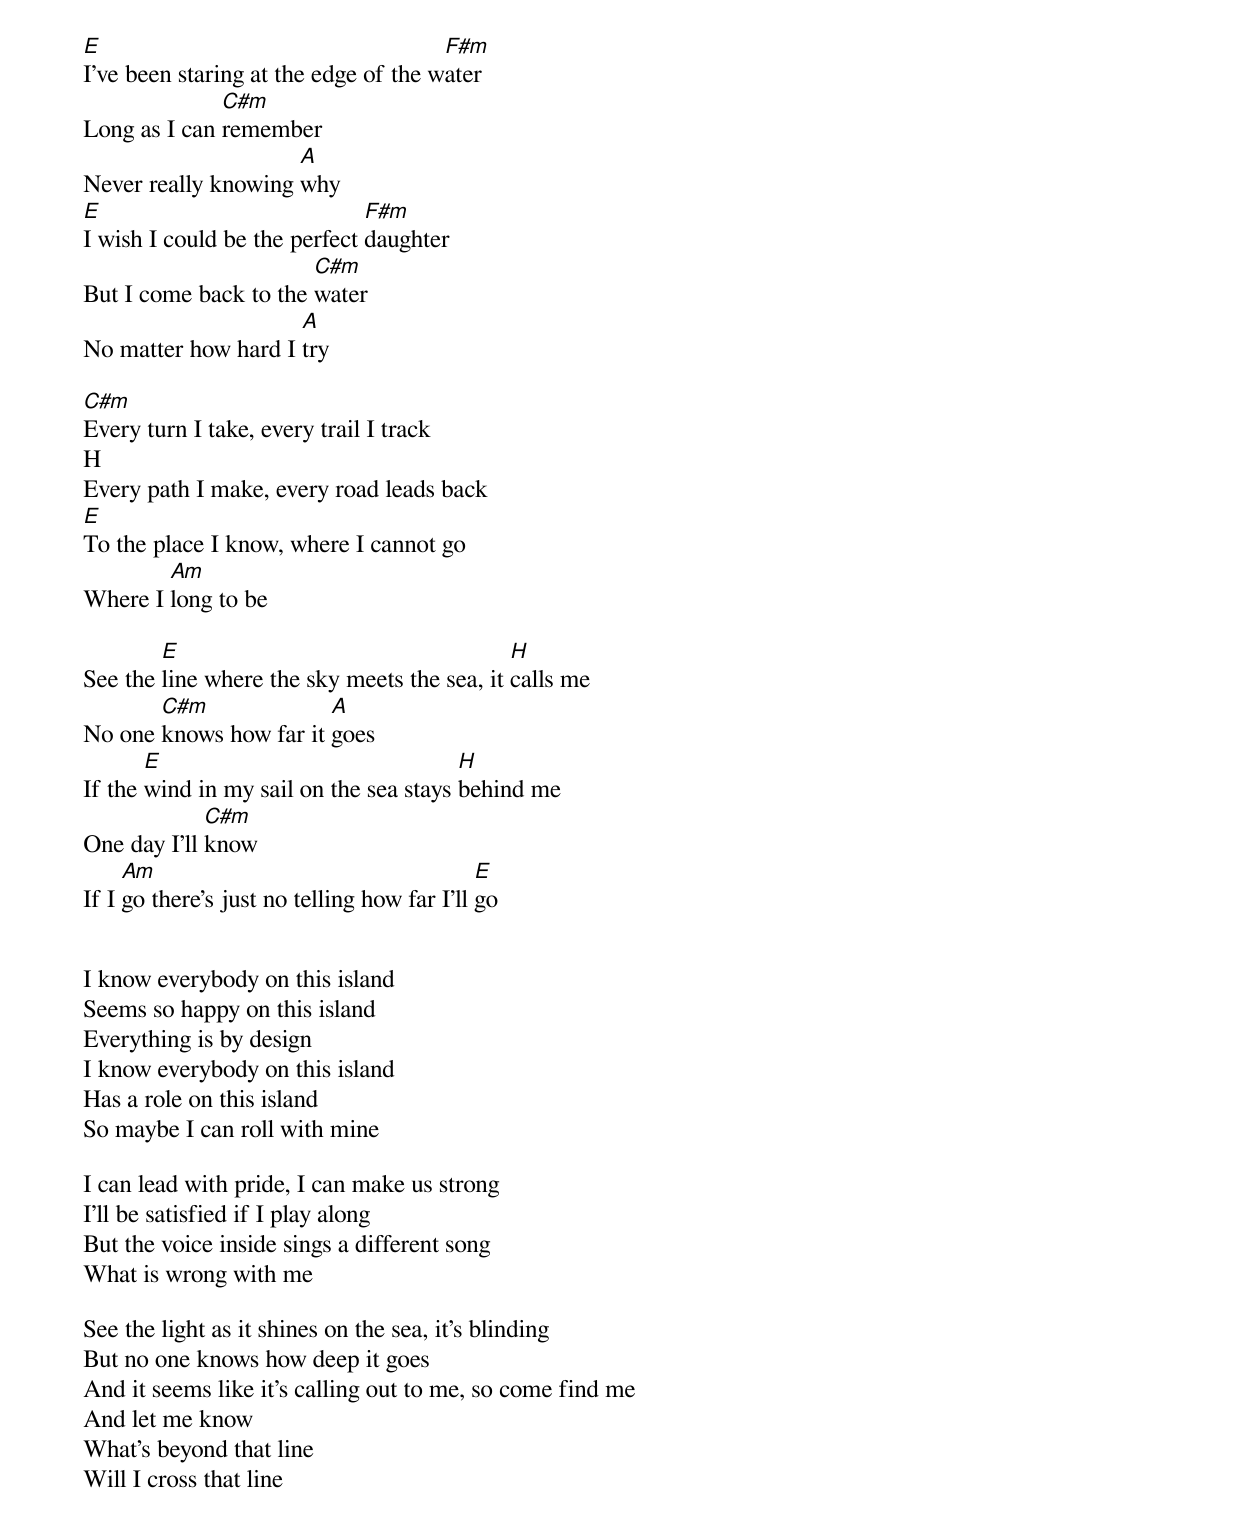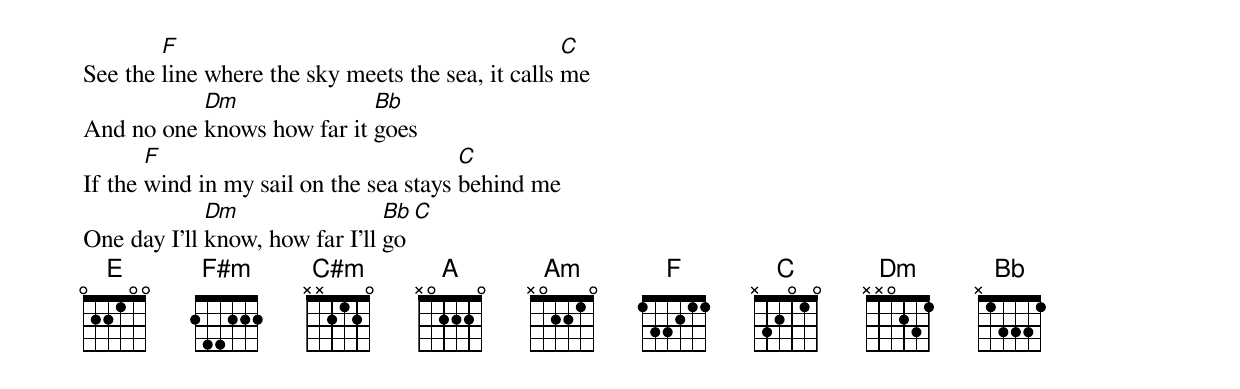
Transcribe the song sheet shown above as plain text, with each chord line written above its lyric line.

E                                     F#m
I've been staring at the edge of the water
              C#m
Long as I can remember
                     A
Never really knowing why
E                             F#m
I wish I could be the perfect daughter
                       C#m
But I come back to the water
                     A
No matter how hard I try

C#m
Every turn I take, every trail I track
H
Every path I make, every road leads back
E
To the place I know, where I cannot go
        Am
Where I long to be

        E                                    H
See the line where the sky meets the sea, it calls me
       C#m              A
No one knows how far it goes
       E                                H
If the wind in my sail on the sea stays behind me
             C#m
One day I'll know
     Am                                      E
If I go there's just no telling how far I'll go


I know everybody on this island
Seems so happy on this island
Everything is by design
I know everybody on this island
Has a role on this island
So maybe I can roll with mine

I can lead with pride, I can make us strong
I'll be satisfied if I play along
But the voice inside sings a different song
What is wrong with me

See the light as it shines on the sea, it's blinding
But no one knows how deep it goes
And it seems like it's calling out to me, so come find me
And let me know
What's beyond that line
Will I cross that line


        F                                          C
See the line where the sky meets the sea, it calls me
           Dm               Bb
And no one knows how far it goes
       F                                C
If the wind in my sail on the sea stays behind me
             Dm                 Bb  C
One day I'll know, how far I'll go
